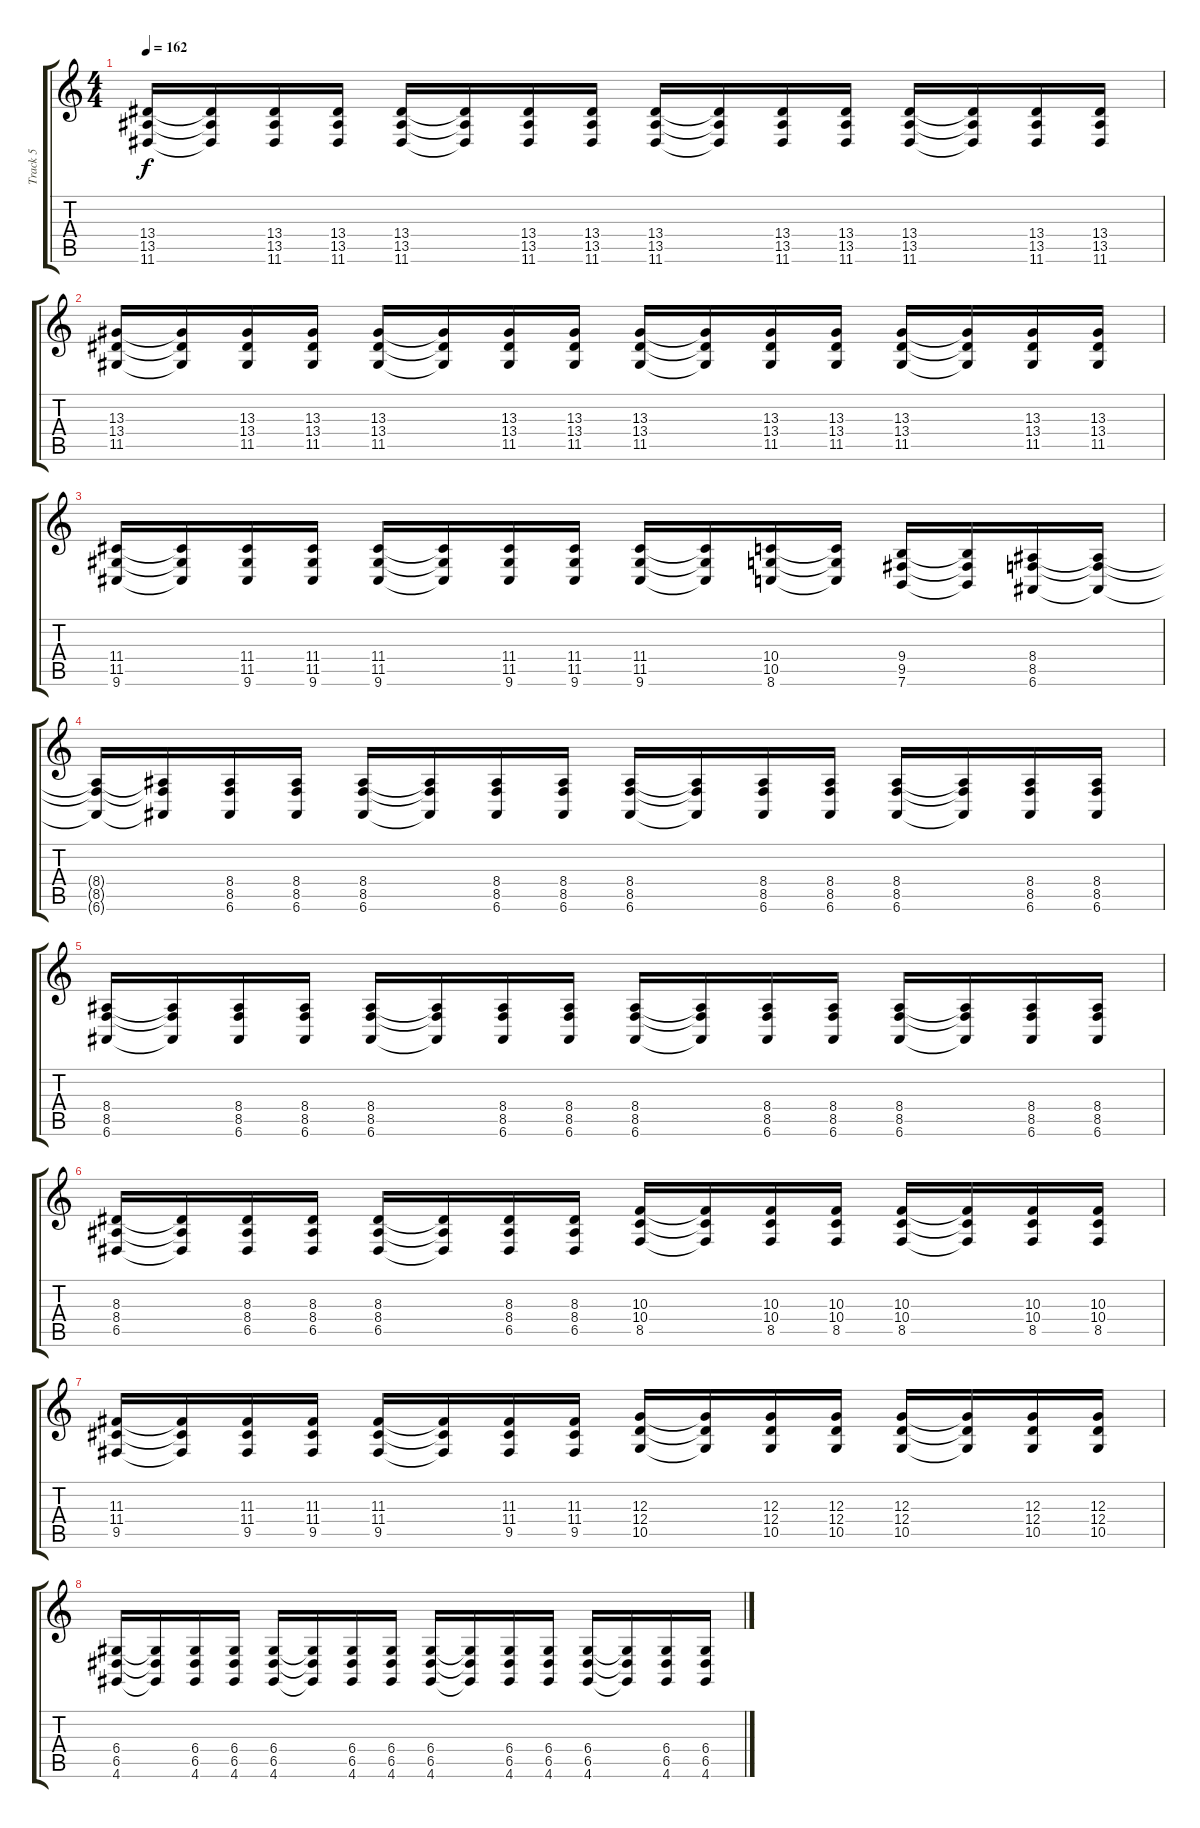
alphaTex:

\track ("Track 5" "Track 5") {instrument lead5charang}
\staff {score tabs}
\tuning (E4 B3 G3 D3 A2 E2) {hide}
\ts (4 4)
\tempo 162
\clef g2
\ks c
(13.4 13.5 11.6).16{dy f} (13.4{t} 13.5{t} 11.6{t}).16 (13.4 13.5 11.6).16 (13.4 13.5 11.6).16 (13.4 13.5 11.6).16 (13.4{t} 13.5{t} 11.6{t}).16 (13.4 13.5 11.6).16 (13.4 13.5 11.6).16 (13.4 13.5 11.6).16 (13.4{t} 13.5{t} 11.6{t}).16 (13.4 13.5 11.6).16 (13.4 13.5 11.6).16 (13.4 13.5 11.6).16 (13.4{t} 13.5{t} 11.6{t}).16 (13.4 13.5 11.6).16 (13.4 13.5 11.6).16 |
(13.3 13.4 11.5).16 (13.3{t} 13.4{t} 11.5{t}).16 (13.3 13.4 11.5).16 (13.3 13.4 11.5).16 (13.3 13.4 11.5).16 (13.3{t} 13.4{t} 11.5{t}).16 (13.3 13.4 11.5).16 (13.3 13.4 11.5).16 (13.3 13.4 11.5).16 (13.3{t} 13.4{t} 11.5{t}).16 (13.3 13.4 11.5).16 (13.3 13.4 11.5).16 (13.3 13.4 11.5).16 (13.3{t} 13.4{t} 11.5{t}).16 (13.3 13.4 11.5).16 (13.3 13.4 11.5).16 |
(11.4 11.5 9.6).16 (11.4{t} 11.5{t} 9.6{t}).16 (11.4 11.5 9.6).16 (11.4 11.5 9.6).16 (11.4 11.5 9.6).16 (11.4{t} 11.5{t} 9.6{t}).16 (11.4 11.5 9.6).16 (11.4 11.5 9.6).16 (11.4 11.5 9.6).16 (11.4{t} 11.5{t} 9.6{t}).16 (10.4 10.5 8.6).16 (10.4{t} 10.5{t} 8.6{t}).16 (9.4 9.5 7.6).16 (9.4{t} 9.5{t} 7.6{t}).16 (8.4 8.5 6.6).16 (8.4{t} 8.5{t} 6.6{t}).16 |
(8.4{t} 8.5{t} 6.6{t}).16 (8.4{t} 8.5{t} 6.6{t}).16 (8.4 8.5 6.6).16 (8.4 8.5 6.6).16 (8.4 8.5 6.6).16 (8.4{t} 8.5{t} 6.6{t}).16 (8.4 8.5 6.6).16 (8.4 8.5 6.6).16 (8.4 8.5 6.6).16 (8.4{t} 8.5{t} 6.6{t}).16 (8.4 8.5 6.6).16 (8.4 8.5 6.6).16 (8.4 8.5 6.6).16 (8.4{t} 8.5{t} 6.6{t}).16 (8.4 8.5 6.6).16 (8.4 8.5 6.6).16 |
(8.4 8.5 6.6).16 (8.4{t} 8.5{t} 6.6{t}).16 (8.4 8.5 6.6).16 (8.4 8.5 6.6).16 (8.4 8.5 6.6).16 (8.4{t} 8.5{t} 6.6{t}).16 (8.4 8.5 6.6).16 (8.4 8.5 6.6).16 (8.4 8.5 6.6).16 (8.4{t} 8.5{t} 6.6{t}).16 (8.4 8.5 6.6).16 (8.4 8.5 6.6).16 (8.4 8.5 6.6).16 (8.4{t} 8.5{t} 6.6{t}).16 (8.4 8.5 6.6).16 (8.4 8.5 6.6).16 |
(8.3 8.4 6.5).16 (8.3{t} 8.4{t} 6.5{t}).16 (8.3 8.4 6.5).16 (8.3 8.4 6.5).16 (8.3 8.4 6.5).16 (8.3{t} 8.4{t} 6.5{t}).16 (8.3 8.4 6.5).16 (8.3 8.4 6.5).16 (10.3 10.4 8.5).16 (10.3{t} 10.4{t} 8.5{t}).16 (10.3 10.4 8.5).16 (10.3 10.4 8.5).16 (10.3 10.4 8.5).16 (10.3{t} 10.4{t} 8.5{t}).16 (10.3 10.4 8.5).16 (10.3 10.4 8.5).16 |
(11.3 11.4 9.5).16 (11.3{t} 11.4{t} 9.5{t}).16 (11.3 11.4 9.5).16 (11.3 11.4 9.5).16 (11.3 11.4 9.5).16 (11.3{t} 11.4{t} 9.5{t}).16 (11.3 11.4 9.5).16 (11.3 11.4 9.5).16 (12.3 12.4 10.5).16 (12.3{t} 12.4{t} 10.5{t}).16 (12.3 12.4 10.5).16 (12.3 12.4 10.5).16 (12.3 12.4 10.5).16 (12.3{t} 12.4{t} 10.5{t}).16 (12.3 12.4 10.5).16 (12.3 12.4 10.5).16 |
(6.4 6.5 4.6).16 (6.4{t} 6.5{t} 4.6{t}).16 (6.4 6.5 4.6).16 (6.4 6.5 4.6).16 (6.4 6.5 4.6).16 (6.4{t} 6.5{t} 4.6{t}).16 (6.4 6.5 4.6).16 (6.4 6.5 4.6).16 (6.4 6.5 4.6).16 (6.4{t} 6.5{t} 4.6{t}).16 (6.4 6.5 4.6).16 (6.4 6.5 4.6).16 (6.4 6.5 4.6).16 (6.4{t} 6.5{t} 4.6{t}).16 (6.4 6.5 4.6).16 (6.4 6.5 4.6).16
